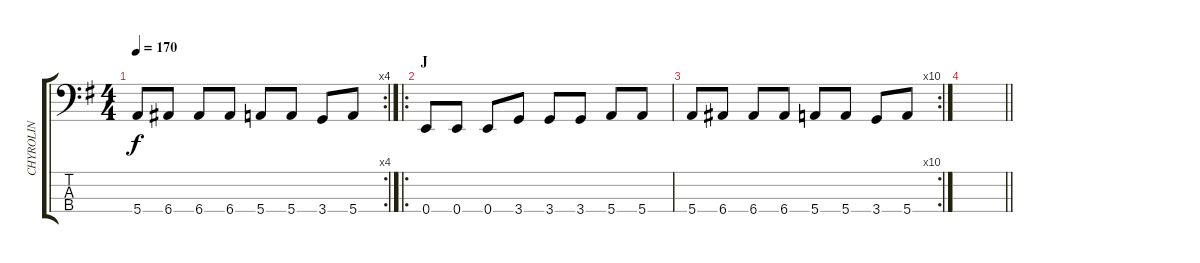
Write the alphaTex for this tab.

\track ("CHYROLIN" "CHYROLIN") {instrument electricbasspick}
\staff {score tabs}
\tuning (G2 D2 A1 E1) {hide}
\rc 4
\ts (4 4)
\tempo 170
\clef f4
\ks eminor
5.4.8{dy f} 6.4.8 6.4.8 6.4.8 5.4.8 5.4.8 3.4.8 5.4.8 |
\ro
\section ("" "J")
0.4.8 0.4.8 0.4.8 3.4.8 3.4.8 3.4.8 5.4.8 5.4.8 |
\rc 10
5.4.8 6.4.8 6.4.8 6.4.8 5.4.8 5.4.8 3.4.8 5.4.8 |
\barLineRight lightlight
